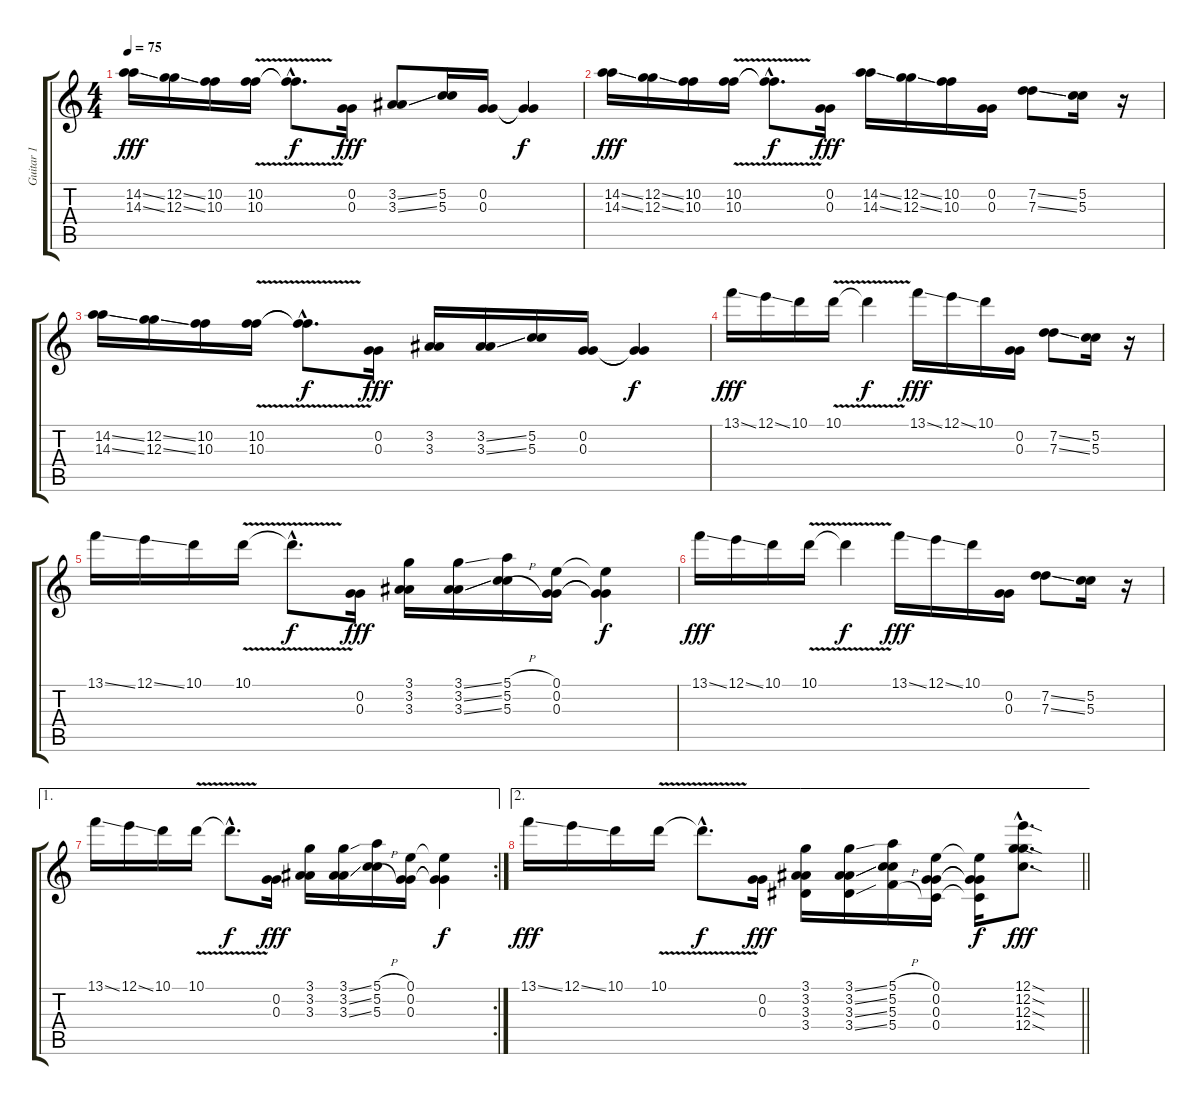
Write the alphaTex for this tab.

\track ("Guitar 1" "Guitar 1") {instrument acousticguitarsteel}
\staff {score tabs}
\tuning (E4 G3 G3 C3 G2 C2) {hide}
\ts (4 4)
\tempo 75
\clef g2
\ks c
(14.2{ss} 14.3{ss}).16{dy fff} (12.2{ss} 12.3{ss}).16 (10.2 10.3).16 (10.2{v} 10.3{v}).16 (10.2{hac t} 10.3{hac t}).8{d dy f} (0.2 0.3).16{dy fff} (3.2{ss} 3.3{ss}).8 (5.2 5.3).16 (0.2 0.3).16 (0.2{t} 0.3{t}).4{dy f} |
(14.2{ss} 14.3{ss}).16{dy fff} (12.2{ss} 12.3{ss}).16 (10.2 10.3).16 (10.2{v} 10.3{v}).16 (10.2{hac t} 10.3{hac t}).8{d dy f} (0.2 0.3).16{dy fff} (14.2{ss} 14.3{ss}).16 (12.2{ss} 12.3{ss}).16 (10.2 10.3).16 (0.2 0.3).16 (7.2{ss} 7.3{ss}).8 (5.2 5.3).16 r.16 |
(14.2{ss} 14.3{ss}).16 (12.2{ss} 12.3{ss}).16 (10.2 10.3).16 (10.2{v} 10.3{v}).16 (10.2{hac t} 10.3{hac t}).8{d dy f} (0.2 0.3).16{dy fff} (3.2 3.3).16 (3.2{ss} 3.3{ss}).16 (5.2 5.3).16 (0.2 0.3).16 (0.2{t} 0.3{t}).4{dy f} |
13.1{ss}.16{dy fff} 12.1{ss}.16 10.1.16 10.1{v}.16 10.1{t}.4{dy f} 13.1{ss}.16{dy fff} 12.1{ss}.16 10.1.16 (0.2 0.3).16 (7.2{ss} 7.3{ss}).8 (5.2 5.3).16 r.16 |
13.1{ss}.16 12.1{ss}.16 10.1.16 10.1{v}.16 10.1{hac t}.8{d dy f} (0.2 0.3).16{dy fff} (3.1 3.2 3.3).16 (3.1{ss} 3.2{ss} 3.3{ss}).16 (5.1{h} 5.2{h} 5.3{h}).16 (0.1 0.2 0.3).16 (0.1{t} 0.2{t} 0.3{t}).4{dy f} |
13.1{ss}.16{dy fff} 12.1{ss}.16 10.1.16 10.1{v}.16 10.1{t}.4{dy f} 13.1{ss}.16{dy fff} 12.1{ss}.16 10.1.16 (0.2 0.3).16 (7.2{ss} 7.3{ss}).8 (5.2 5.3).16 r.16 |
\ae 1
\rc 2
13.1{ss}.16 12.1{ss}.16 10.1.16 10.1{v}.16 10.1{hac t}.8{d dy f} (0.2 0.3).16{dy fff} (3.1 3.2 3.3).16 (3.1{ss} 3.2{ss} 3.3{ss}).16 (5.1{h} 5.2{h} 5.3{h}).16 (0.1 0.2 0.3).16 (0.1{t} 0.2{t} 0.3{t}).4{dy f} |
\ae 2
\barLineRight lightlight
13.1{ss}.16{dy fff} 12.1{ss}.16 10.1.16 10.1{v}.16 10.1{hac t}.8{d dy f} (0.2 0.3).16{dy fff} (3.1 3.2 3.3 3.4).16 (3.1{ss} 3.2{ss} 3.3{ss} 3.4{ss}).16 (5.1{h} 5.2{h} 5.3{h} 5.4{h}).16 (0.1 0.2 0.3 0.4).16 (0.1{t} 0.2{t} 0.3{t} 0.4{t}).16{dy f} (12.1{sod hac} 12.2{sod hac} 12.3{sod hac} 12.4{sod hac}).8{d dy fff}
